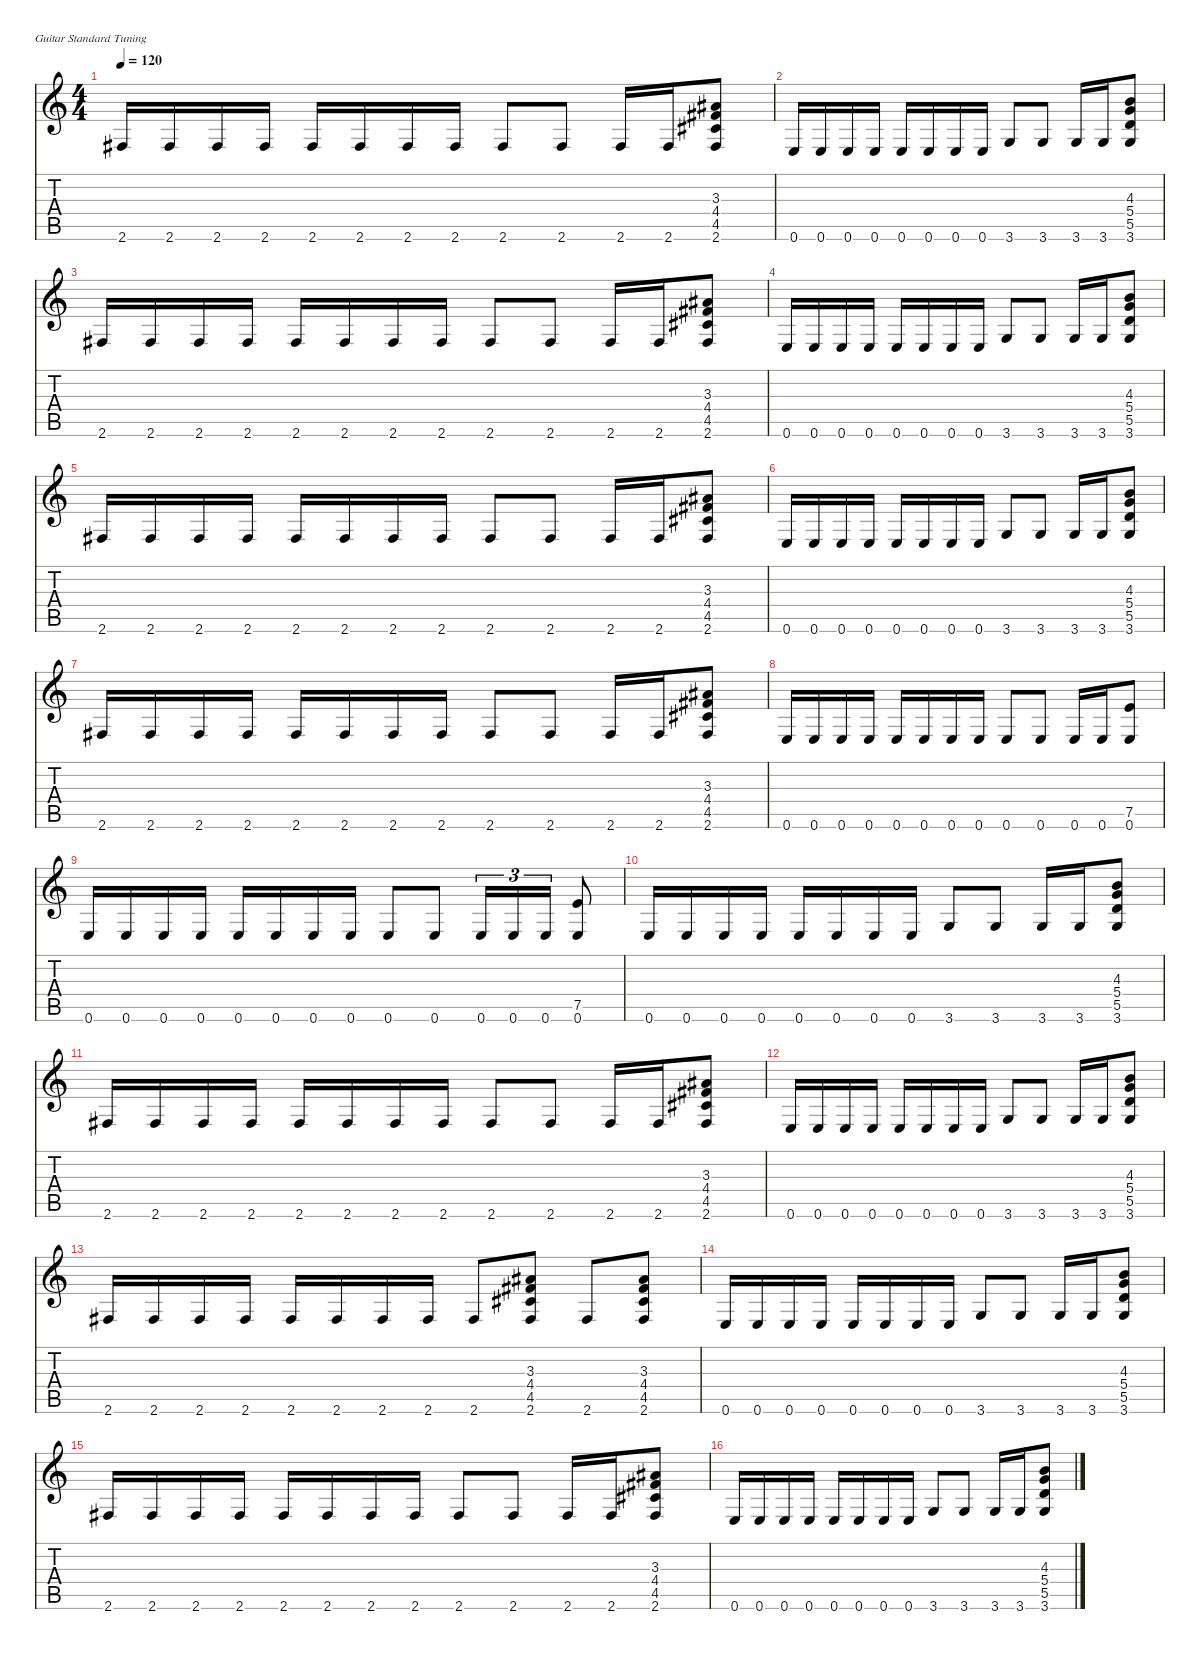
\defaultSystemsLayout 4
\hideDynamics
\bracketExtendMode nobrackets
\singleTrackTrackNamePolicy hidden
\multiTrackTrackNamePolicy hidden
\otherSystemsTrackNameOrientation horizontal
\track ("Hetfield" "dist.guit.") {instrument distortionguitar}
\staff {score tabs}
\tuning (E4 B3 G3 D3 A2 E2)
\ts (4 4)
\tempo 120
\clef g2
\ks c
2.6{acc #}.16{dy f beam Up} 2.6{acc #}.16{beam Up} 2.6{acc #}.16{beam Up} 2.6{acc #}.16{beam Up} 2.6{acc #}.16{beam Up} 2.6{acc #}.16{beam Up} 2.6{acc #}.16{beam Up} 2.6{acc #}.16{beam Up} 2.6{acc #}.8{beam Up} 2.6{acc #}.8{beam Up} 2.6{acc #}.16{beam Up} 2.6{acc #}.16{beam Up} (3.3{acc #} 4.4{acc #} 4.5{acc #} 2.6{acc #}).8{beam Up} |
0.6.16{beam Up} 0.6.16{beam Up} 0.6.16{beam Up} 0.6.16{beam Up} 0.6.16{beam Up} 0.6.16{beam Up} 0.6.16{beam Up} 0.6.16{beam Up} 3.6.8{beam Up} 3.6.8{beam Up} 3.6.16{beam Up} 3.6.16{beam Up} (4.3 5.4 5.5 3.6).8{beam Up} |
2.6{acc #}.16{beam Up} 2.6{acc #}.16{beam Up} 2.6{acc #}.16{beam Up} 2.6{acc #}.16{beam Up} 2.6{acc #}.16{beam Up} 2.6{acc #}.16{beam Up} 2.6{acc #}.16{beam Up} 2.6{acc #}.16{beam Up} 2.6{acc #}.8{beam Up} 2.6{acc #}.8{beam Up} 2.6{acc #}.16{beam Up} 2.6{acc #}.16{beam Up} (3.3{acc #} 4.4{acc #} 4.5{acc #} 2.6{acc #}).8{beam Up} |
0.6.16{beam Up} 0.6.16{beam Up} 0.6.16{beam Up} 0.6.16{beam Up} 0.6.16{beam Up} 0.6.16{beam Up} 0.6.16{beam Up} 0.6.16{beam Up} 3.6.8{beam Up} 3.6.8{beam Up} 3.6.16{beam Up} 3.6.16{beam Up} (4.3 5.4 5.5 3.6).8{beam Up} |
2.6{acc #}.16{beam Up} 2.6{acc #}.16{beam Up} 2.6{acc #}.16{beam Up} 2.6{acc #}.16{beam Up} 2.6{acc #}.16{beam Up} 2.6{acc #}.16{beam Up} 2.6{acc #}.16{beam Up} 2.6{acc #}.16{beam Up} 2.6{acc #}.8{beam Up} 2.6{acc #}.8{beam Up} 2.6{acc #}.16{beam Up} 2.6{acc #}.16{beam Up} (3.3{acc #} 4.4{acc #} 4.5{acc #} 2.6{acc #}).8{beam Up} |
0.6.16{beam Up} 0.6.16{beam Up} 0.6.16{beam Up} 0.6.16{beam Up} 0.6.16{beam Up} 0.6.16{beam Up} 0.6.16{beam Up} 0.6.16{beam Up} 3.6.8{beam Up} 3.6.8{beam Up} 3.6.16{beam Up} 3.6.16{beam Up} (4.3 5.4 5.5 3.6).8{beam Up} |
2.6{acc #}.16{beam Up} 2.6{acc #}.16{beam Up} 2.6{acc #}.16{beam Up} 2.6{acc #}.16{beam Up} 2.6{acc #}.16{beam Up} 2.6{acc #}.16{beam Up} 2.6{acc #}.16{beam Up} 2.6{acc #}.16{beam Up} 2.6{acc #}.8{beam Up} 2.6{acc #}.8{beam Up} 2.6{acc #}.16{beam Up} 2.6{acc #}.16{beam Up} (3.3{acc #} 4.4{acc #} 4.5{acc #} 2.6{acc #}).8{beam Up} |
0.6.16{beam Up} 0.6.16{beam Up} 0.6.16{beam Up} 0.6.16{beam Up} 0.6.16{beam Up} 0.6.16{beam Up} 0.6.16{beam Up} 0.6.16{beam Up} 0.6.8{beam Up} 0.6.8{beam Up} 0.6.16{beam Up} 0.6.16{beam Up} (7.5 0.6).8{beam Up} |
0.6.16{beam Up} 0.6.16{beam Up} 0.6.16{beam Up} 0.6.16{beam Up} 0.6.16{beam Up} 0.6.16{beam Up} 0.6.16{beam Up} 0.6.16{beam Up} 0.6.8{beam Up} 0.6.8{beam Up} 0.6.16{tu (3 2) beam Up} 0.6.16{tu (3 2) beam Up} 0.6.16{tu (3 2) beam Up} (7.5 0.6).8{beam Up} |
0.6.16{beam Up} 0.6.16{beam Up} 0.6.16{beam Up} 0.6.16{beam Up} 0.6.16{beam Up} 0.6.16{beam Up} 0.6.16{beam Up} 0.6.16{beam Up} 3.6.8{beam Up} 3.6.8{beam Up} 3.6.16{beam Up} 3.6.16{beam Up} (4.3 5.4 5.5 3.6).8{beam Up} |
2.6{acc #}.16{beam Up} 2.6{acc #}.16{beam Up} 2.6{acc #}.16{beam Up} 2.6{acc #}.16{beam Up} 2.6{acc #}.16{beam Up} 2.6{acc #}.16{beam Up} 2.6{acc #}.16{beam Up} 2.6{acc #}.16{beam Up} 2.6{acc #}.8{beam Up} 2.6{acc #}.8{beam Up} 2.6{acc #}.16{beam Up} 2.6{acc #}.16{beam Up} (3.3{acc #} 4.4{acc #} 4.5{acc #} 2.6{acc #}).8{beam Up} |
0.6.16{beam Up} 0.6.16{beam Up} 0.6.16{beam Up} 0.6.16{beam Up} 0.6.16{beam Up} 0.6.16{beam Up} 0.6.16{beam Up} 0.6.16{beam Up} 3.6.8{beam Up} 3.6.8{beam Up} 3.6.16{beam Up} 3.6.16{beam Up} (4.3 5.4 5.5 3.6).8{beam Up} |
2.6{acc #}.16{beam Up} 2.6{acc #}.16{beam Up} 2.6{acc #}.16{beam Up} 2.6{acc #}.16{beam Up} 2.6{acc #}.16{beam Up} 2.6{acc #}.16{beam Up} 2.6{acc #}.16{beam Up} 2.6{acc #}.16{beam Up} 2.6{acc #}.8{beam Up} (3.3{acc #} 4.4{acc #} 4.5{acc #} 2.6{acc #}).8{beam Up} 2.6{acc #}.8{beam Up} (3.3{acc #} 4.4{acc #} 4.5{acc #} 2.6{acc #}).8{beam Up} |
0.6.16{beam Up} 0.6.16{beam Up} 0.6.16{beam Up} 0.6.16{beam Up} 0.6.16{beam Up} 0.6.16{beam Up} 0.6.16{beam Up} 0.6.16{beam Up} 3.6.8{beam Up} 3.6.8{beam Up} 3.6.16{beam Up} 3.6.16{beam Up} (4.3 5.4 5.5 3.6).8{beam Up} |
2.6{acc #}.16{beam Up} 2.6{acc #}.16{beam Up} 2.6{acc #}.16{beam Up} 2.6{acc #}.16{beam Up} 2.6{acc #}.16{beam Up} 2.6{acc #}.16{beam Up} 2.6{acc #}.16{beam Up} 2.6{acc #}.16{beam Up} 2.6{acc #}.8{beam Up} 2.6{acc #}.8{beam Up} 2.6{acc #}.16{beam Up} 2.6{acc #}.16{beam Up} (3.3{acc #} 4.4{acc #} 4.5{acc #} 2.6{acc #}).8{beam Up} |
0.6.16{beam Up} 0.6.16{beam Up} 0.6.16{beam Up} 0.6.16{beam Up} 0.6.16{beam Up} 0.6.16{beam Up} 0.6.16{beam Up} 0.6.16{beam Up} 3.6.8{beam Up} 3.6.8{beam Up} 3.6.16{beam Up} 3.6.16{beam Up} (4.3 5.4 5.5 3.6).8{beam Up}
